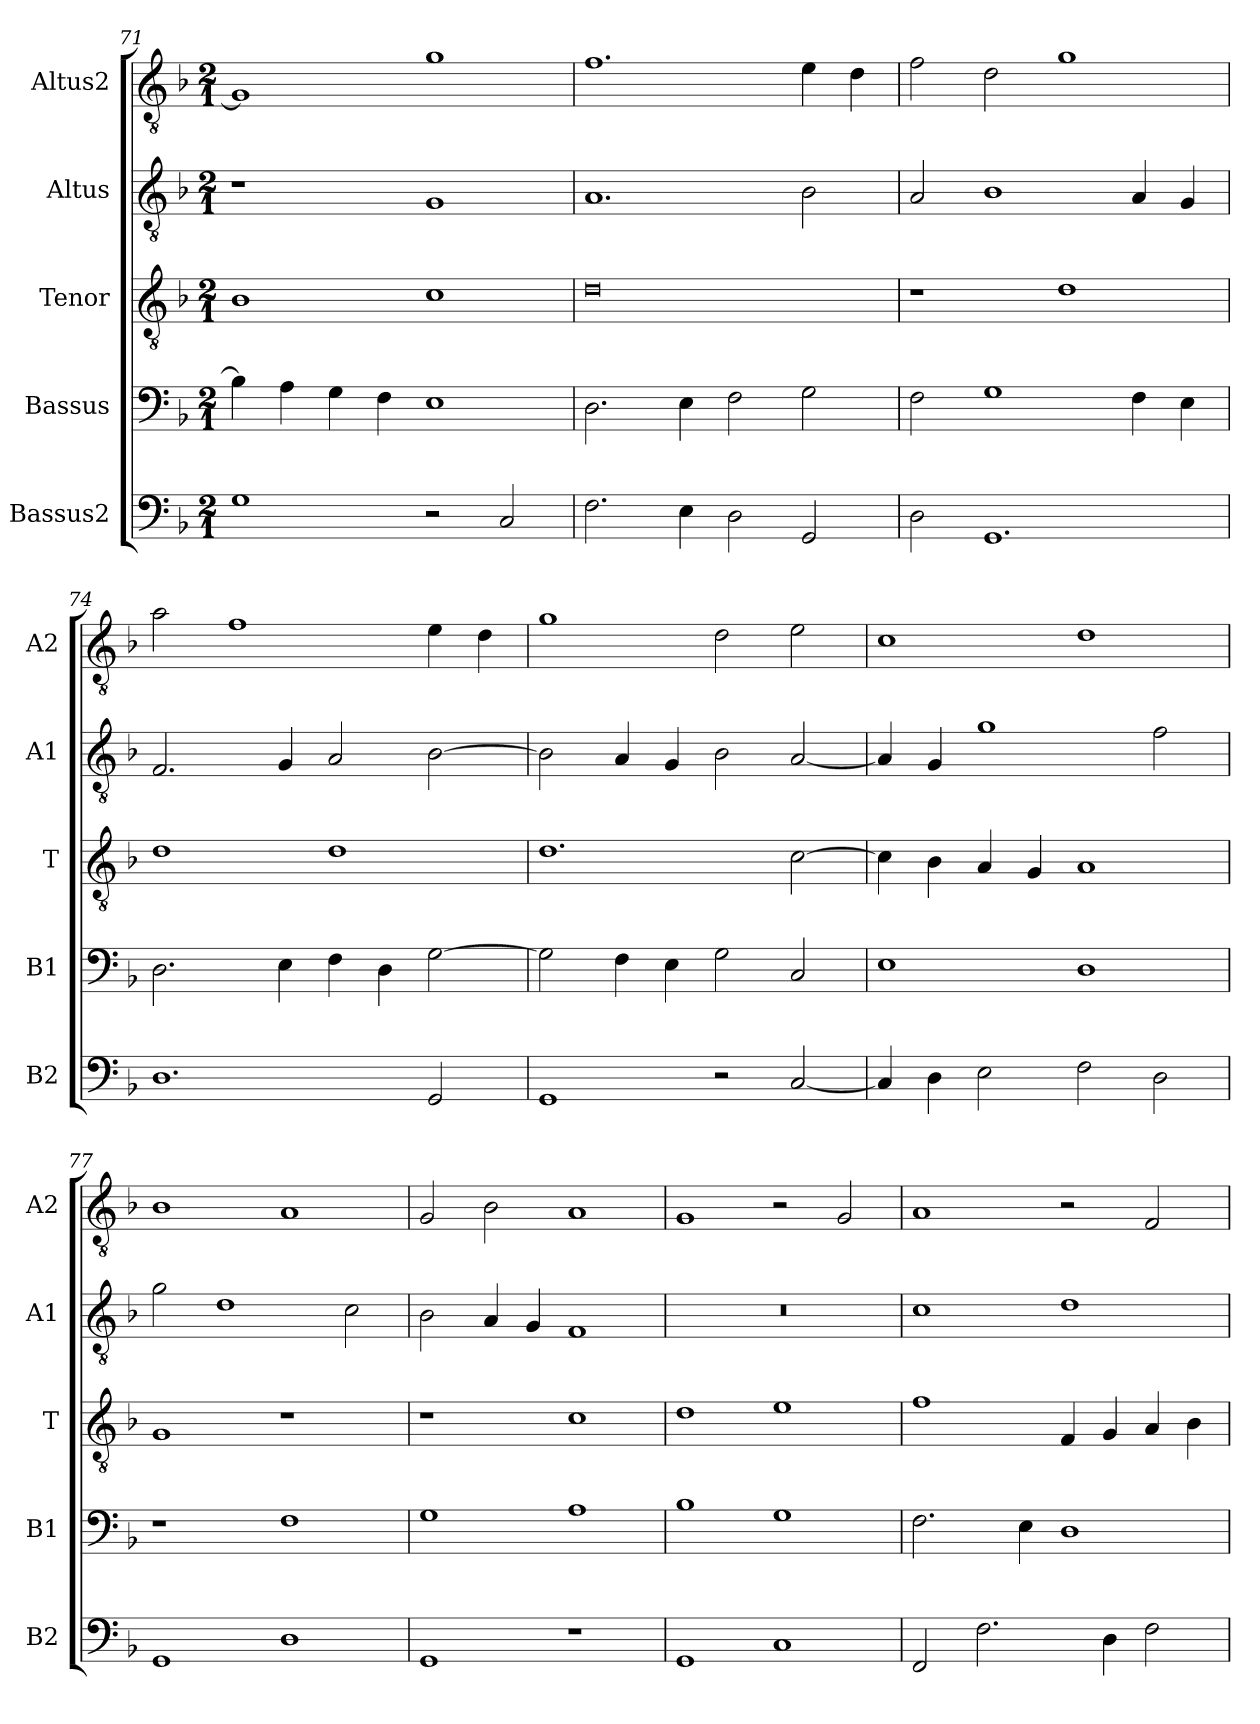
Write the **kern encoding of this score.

**kern	**kern	**kern	**kern	**kern
*part5	*part4	*part3	*part2	*part1
*staff5	*staff4	*staff3	*staff2	*staff1
*I"Bassus2	*I"Bassus	*I"Tenor	*I"Altus	*I"Altus2
*I'B2	*I'B1	*I'T	*I'A1	*I'A2
*clefF4	*clefF4	*clefGv2	*clefGv2	*clefGv2
*k[b-]	*k[b-]	*k[b-]	*k[b-]	*k[b-]
*M2/1	*M2/1	*M2/1	*M2/1	*M2/1
=71	=71	=71	=71	=71
1G	4B-\]	1B-	1r	1G]
.	4A\	.	.	.
.	4G\	.	.	.
.	4F\	.	.	.
2r	1E	1c	1G	1g
2C/	.	.	.	.
=72	=72	=72	=72	=72
2.F\	2.D\	0d	1.A	1.f
4E\	4E\	.	.	.
2D\	2F\	.	.	.
2GG/	2G\	.	2B-\	4e\
.	.	.	.	4d\
=73	=73	=73	=73	=73
2D\	2F\	1r	2A/	2f\
1.GG	1G	.	1B-	2d\
.	.	1d	.	1g
.	4F\	.	4A/	.
.	4E\	.	4G/	.
=74	=74	=74	=74	=74
1.D	2.D\	1d	2.F/	2a\
.	.	.	.	1f
.	4E\	.	4G/	.
.	4F\	1d	2A/	.
.	4D\	.	.	.
2GG/	[2G\	.	[2B-\	4e\
.	.	.	.	4d\
=75	=75	=75	=75	=75
1GG	2G\]	1.d	2B-\]	1g
.	4F\	.	4A/	.
.	4E\	.	4G/	.
2r	2G\	.	2B-\	2d\
[2C/	2C/	[2c\	[2A/	2e\
=76	=76	=76	=76	=76
4C/]	1E	4c\]	4A/]	1c
4D\	.	4B-\	4G/	.
2E\	.	4A/	1g	.
.	.	4G/	.	.
2F\	1D	1A	.	1d
2D\	.	.	2f\	.
=77	=77	=77	=77	=77
1GG	1r	1G	2g\	1B-
.	.	.	1d	.
1D	1F	1r	.	1A
.	.	.	2c\	.
=78	=78	=78	=78	=78
1GG	1G	1r	2B-\	2G/
.	.	.	4A/	2B-\
.	.	.	4G/	.
1r	1A	1c	1F	1A
=79	=79	=79	=79	=79
1GG	1B-	1d	0r	1G
1C	1G	1e	.	2r
.	.	.	.	2G/
=80	=80	=80	=80	=80
2FF/	2.F\	1f	1c	1A
2.F\	.	.	.	.
.	4E\	.	.	.
.	1D	4F/	1d	2r
4D\	.	4G/	.	.
2F\	.	4A/	.	2F/
.	.	4B-\	.	.
=	=	=	=	=
*-	*-	*-	*-	*-
